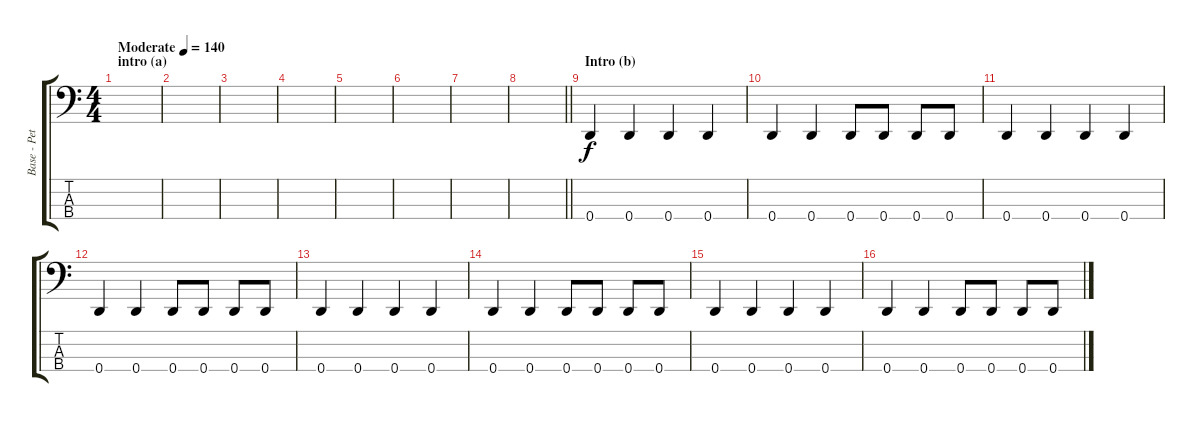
\track ("Base - Peter London" "Base - Pet") {instrument electricbassfinger}
\staff {score tabs}
\tuning (F2 C2 G1 D1) {hide}
\ts (4 4)
\section ("" "intro (a)")
\tempo (140 "Moderate")
\clef f4
\ks c
|
|
|
|
|
|
|
\barLineRight lightlight
|
\section ("" "Intro (b)")
0.4.4 0.4.4 0.4.4 0.4.4 |
0.4.4 0.4.4 0.4.8 0.4.8 0.4.8 0.4.8 |
0.4.4 0.4.4 0.4.4 0.4.4 |
0.4.4 0.4.4 0.4.8 0.4.8 0.4.8 0.4.8 |
0.4.4 0.4.4 0.4.4 0.4.4 |
0.4.4 0.4.4 0.4.8 0.4.8 0.4.8 0.4.8 |
0.4.4 0.4.4 0.4.4 0.4.4 |
0.4.4 0.4.4 0.4.8 0.4.8 0.4.8 0.4.8
